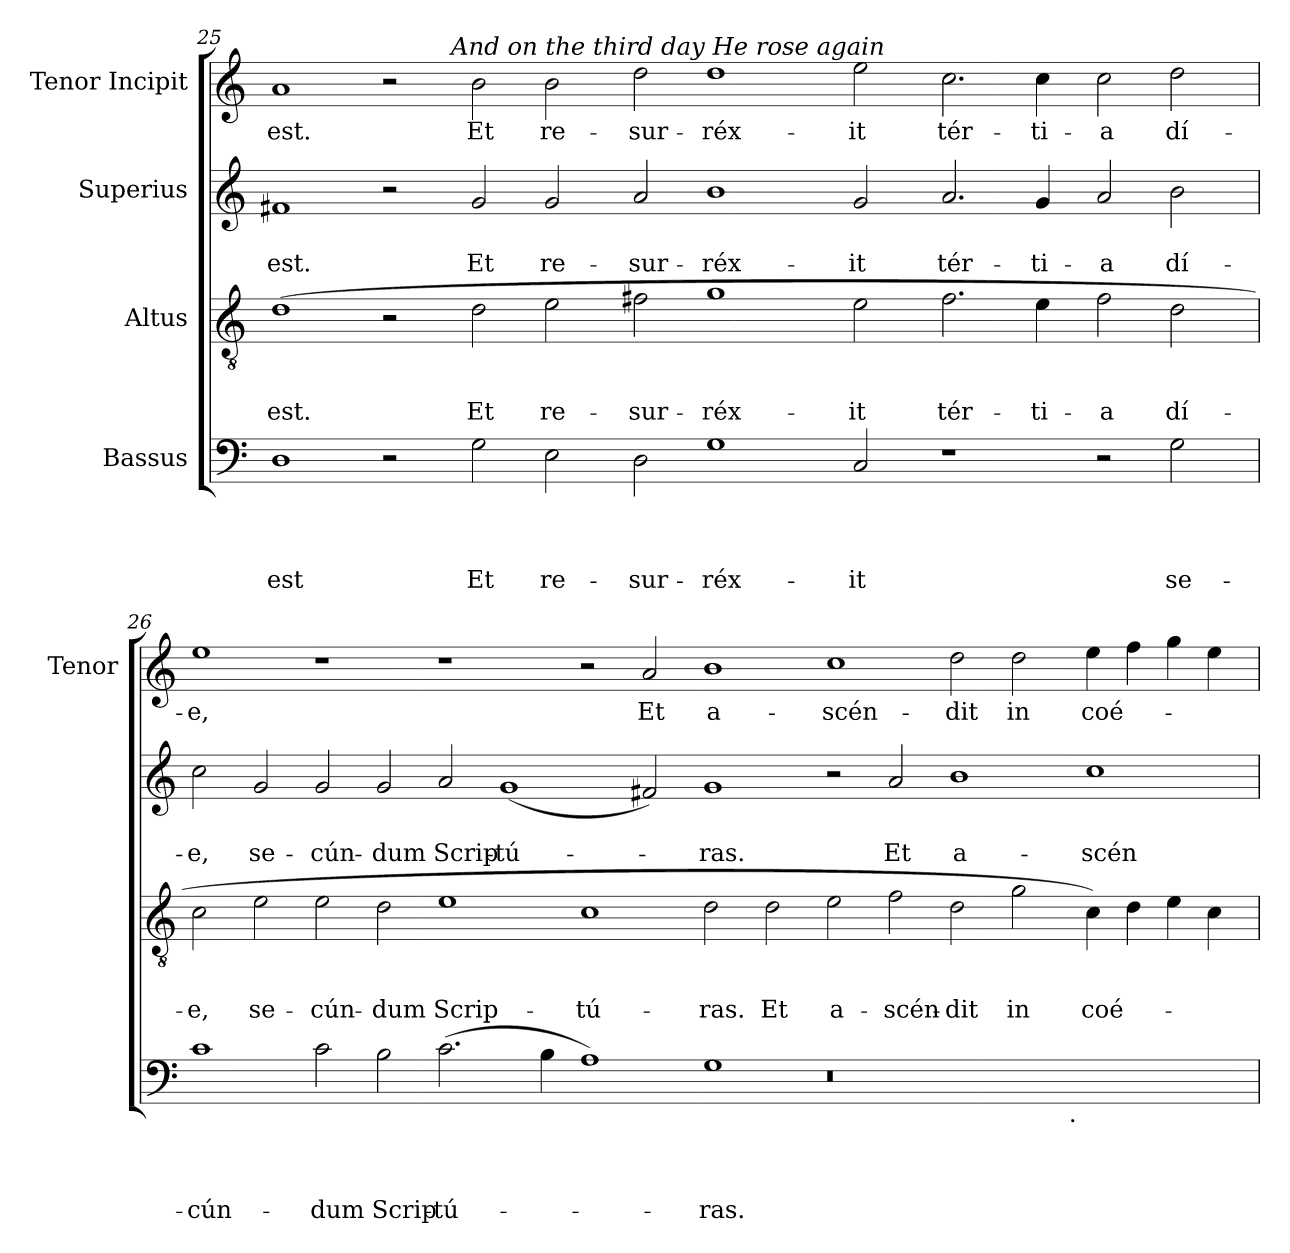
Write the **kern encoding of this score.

**kern	**text	**text	**text	**text	**kern	**text	**text	**text	**kern	**text	**text	**kern	**text
*part4	*part4	*part4	*part4	*part4	*part3	*part3	*part3	*part3	*part2	*part2	*part2	*part1	*part1
*staff4	*staff4	*staff4	*staff4	*staff4	*staff3	*staff3	*staff3	*staff3	*staff2	*staff2	*staff2	*staff1	*staff1
*I"Bassus	*	*	*	*	*I"Altus	*	*	*	*I"Superius	*	*	*I"Tenor Incipit	*
*	*	*	*	*	*	*	*	*	*	*	*	*I'Tenor	*
!!LO:PB:g=z
*clefF4	*	*	*	*	*clefGv2	*	*	*	*clefG2	*	*	*clefG2	*
*k[]	*	*	*	*	*k[]	*	*	*	*k[]	*	*	*k[]	*
*C:	*	*	*	*	*C:	*	*	*	*C:	*	*	*C:	*
=25	=25	=25	=25	=25	=25	=25	=25	=25	=25	=25	=25	=25	=25
!	!	!	!	!LO:LY:b	!	!	!	!LO:LY:b	!	!	!LO:LY:b	!	!LO:LY:b
*	*	*	*	*	*	*	*	*	*	*	*	*^	*
1D	.	.	.	-est	(<1d	.	.	-est.	1f#X	.	-est.	1a	1ryy	est.
2r	.	.	.	.	2r	.	.	.	2r	.	.	2r	4..ryy	.
!	!	!	!	!	!	!	!	!	!	!	!	!	!LO:TX:a:i:t=And on the third day He rose again	!
.	.	.	.	.	.	.	.	.	.	.	.	.	1ryy	.
!	!	!	!	!LO:LY:b	!	!	!	!LO:LY:b	!	!	!LO:LY:b	!	!	!LO:LY:b
2G\	.	.	.	Et	2d\	.	.	Et	2g/	.	Et	2b\	.	Et
!	!	!	!	!LO:LY:b	!	!	!	!LO:LY:b	!	!	!LO:LY:b	!	!	!LO:LY:b
2E\	.	.	.	re-	2e\	.	.	re-	2g/	.	re-	2b\	.	re-
.	.	.	.	.	.	.	.	.	.	.	.	.	1ryy	.
!	!	!	!	!LO:LY:b	!	!	!	!LO:LY:b	!	!	!LO:LY:b	!	!	!LO:LY:b
2D\	.	.	.	-sur-	2f#X\	.	.	-sur-	2a/	.	-sur-	2dd\	.	-sur-
!	!	!	!	!LO:LY:b	!	!	!	!LO:LY:b	!	!	!LO:LY:b	!	!	!LO:LY:b
1G	.	.	.	-réx-	1g	.	.	-réx-	1b	.	-réx-	1dd	.	-réx-
.	.	.	.	.	.	.	.	.	.	.	.	.	1ryy	.
!	!	!	!	!LO:LY:b	!	!	!	!LO:LY:b	!	!	!LO:LY:b	!	!	!LO:LY:b
2C/	.	.	.	-it	2e\	.	.	-it	2g/	.	-it	2ee\	.	-it
.	.	.	.	.	.	.	.	.	.	.	.	.	1ryy	.
!	!	!	!	!	!	!	!	!LO:LY:b	!	!	!LO:LY:b	!	!	!LO:LY:b
1r	.	.	.	.	2.f#\	.	.	tér-	2.a/	.	tér-	2.cc\	.	tér-
!	!	!	!	!	!	!	!	!LO:LY:b	!	!	!LO:LY:b	!	!	!LO:LY:b
.	.	.	.	.	4e\	.	.	-ti-	4g/	.	-ti-	4cc\	.	-ti-
.	.	.	.	.	.	.	.	.	.	.	.	.	1ryy	.
!	!	!	!	!	!	!	!	!LO:LY:b	!	!	!LO:LY:b	!	!	!LO:LY:b
2r	.	.	.	.	2f#\	.	.	-a	2a/	.	-a	2cc\	.	-a
!	!	!	!	!LO:LY:b	!	!	!	!LO:LY:b	!	!	!LO:LY:b	!	!	!LO:LY:b
2G\	.	.	.	se-	2d\	.	.	dí-	2b\	.	dí-	2dd\	.	dí-
.	.	.	.	.	.	.	.	.	.	.	.	.	16ryy	.
!!LO:PB:g=z
=26	=26	=26	=26	=26	=26	=26	=26	=26	=26	=26	=26	=26	=26	=26
!	!	!	!	!LO:LY:b	!	!	!	!LO:LY:b	!	!	!LO:LY:b	!	!	!LO:LY:b
*^	*	*	*	*	*	*	*	*	*	*	*	*v	*v	*
1c	1ryy	.	.	.	-cún-	2c\	.	.	-e,	2cc\	.	-e,	1ee	-e,
!	!	!	!	!	!	!	!	!	!LO:LY:b	!	!	!LO:LY:b	!	!
.	.	.	.	.	.	2e\	.	.	se-	2g/	.	se-	.	.
!	!	!	!	!	!LO:LY:b	!	!	!	!LO:LY:b	!	!	!LO:LY:b	!	!
2c\	1ryy	.	.	.	-dum	2e\	.	.	-cún-	2g/	.	-cún-	1r	.
!	!	!	!	!	!LO:LY:b	!	!	!	!LO:LY:b	!	!	!LO:LY:b	!	!
2B\	.	.	.	.	Scrip-	2d\	.	.	-dum	2g/	.	-dum	.	.
!	!	!	!	!	!LO:LY:b	!	!	!	!LO:LY:b	!	!	!LO:LY:b	!	!
(>2.c\	1ryy	.	.	.	-tú-	1e	.	.	Scrip-	2a/	.	Scrip-	1r	.
!	!	!	!	!	!	!	!	!	!	!	!	!LO:LY:b	!	!
.	.	.	.	.	.	.	.	.	.	(<1g	.	-tú-	.	.
4B\	.	.	.	.	.	.	.	.	.	.	.	.	.	.
!	!	!	!	!	!	!	!	!	!LO:LY:b	!	!	!	!	!
1A)	1ryy	.	.	.	.	1c	.	.	-tú-	.	.	.	2r	.
!	!	!	!	!	!	!	!	!	!	!	!	!	!	!LO:LY:b
.	.	.	.	.	.	.	.	.	.	2f#X/)	.	.	2a/	Et
!	!	!	!	!	!LO:LY:b	!	!	!	!LO:LY:b	!	!	!LO:LY:b	!	!LO:LY:b
1G	1ryy	.	.	.	-ras.	2d\	.	.	-ras.	1g	.	-ras.	1b	a-
!	!	!	!	!	!	!	!	!	!LO:LY:b	!	!	!	!	!
.	.	.	.	.	.	2d\	.	.	Et	.	.	.	.	.
!	!	!	!	!	!	!	!	!	!LO:LY:b	!	!	!	!	!LO:LY:b
0.r	1ryy	.	.	.	.	2e\	.	.	a-	2r	.	.	1cc	-scén-
!	!	!	!	!	!	!	!	!	!LO:LY:b	!	!	!LO:LY:b	!	!
.	.	.	.	.	.	2f\	.	.	-scén-	2a/	.	Et	.	.
!	!	!	!	!	!	!	!	!	!LO:LY:b	!	!	!LO:LY:b	!	!LO:LY:b
.	2...ryy	.	.	.	.	2d\	.	.	-dit	1b	.	a-	2dd\	-dit
!	!	!	!	!	!	!	!	!	!LO:LY:b	!	!	!	!	!LO:LY:b
.	.	.	.	.	.	2g\	.	.	in	.	.	.	2dd\	in
!	!LO:TX:b:t=.	!	!	!	!	!	!	!	!	!	!	!	!	!
.	1ryy	.	.	.	.	.	.	.	.	.	.	.	.	.
!	!	!	!	!	!	!	!	!	!LO:LY:b	!	!	!LO:LY:b	!	!LO:LY:b
.	.	.	.	.	.	4c\)	.	.	coé-	1cc	.	-scén-	4ee\	coé-
.	.	.	.	.	.	4d\	.	.	.	.	.	.	4ff\	.
.	.	.	.	.	.	4e\	.	.	.	.	.	.	4gg\	.
.	.	.	.	.	.	4c\	.	.	.	.	.	.	4ee\	.
.	16ryy	.	.	.	.	.	.	.	.	.	.	.	.	.
*v	*v	*	*	*	*	*	*	*	*	*	*	*	*	*
=	=	=	=	=	=	=	=	=	=	=	=	=	=
*-	*-	*-	*-	*-	*-	*-	*-	*-	*-	*-	*-	*-	*-
